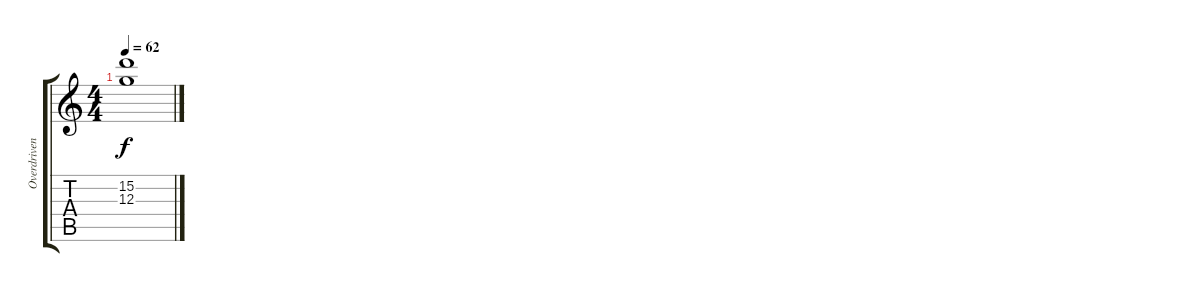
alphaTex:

\track ("Overdriven Guitar" "Overdriven") {instrument overdrivenguitar}
\staff {score tabs}
\tuning (E4 B3 G3 D3 A2 D2) {hide}
\ts (4 4)
\tempo 62
\clef g2
\ks c
(15.2{t} 12.3{t}).1{dy f}
